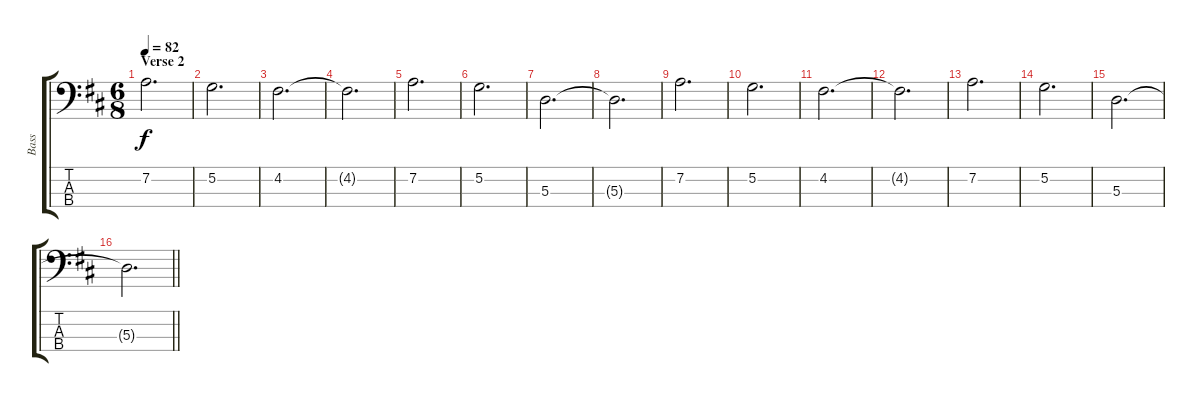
\track ("Bass" "Bass") {instrument electricbassfinger}
\staff {score tabs}
\tuning (G2 D2 A1 E1) {hide}
\ts (6 8)
\section ("" "Verse 2")
\tempo 82
\clef f4
\ks d
7.2.2{d dy f} |
5.2.2{d} |
4.2.2{d} |
4.2{t}.2{d} |
7.2.2{d} |
5.2.2{d} |
5.3.2{d} |
5.3{t}.2{d} |
7.2.2{d} |
5.2.2{d} |
4.2.2{d} |
4.2{t}.2{d} |
7.2.2{d} |
5.2.2{d} |
5.3.2{d} |
\barLineRight lightlight
5.3{t}.2{d}
